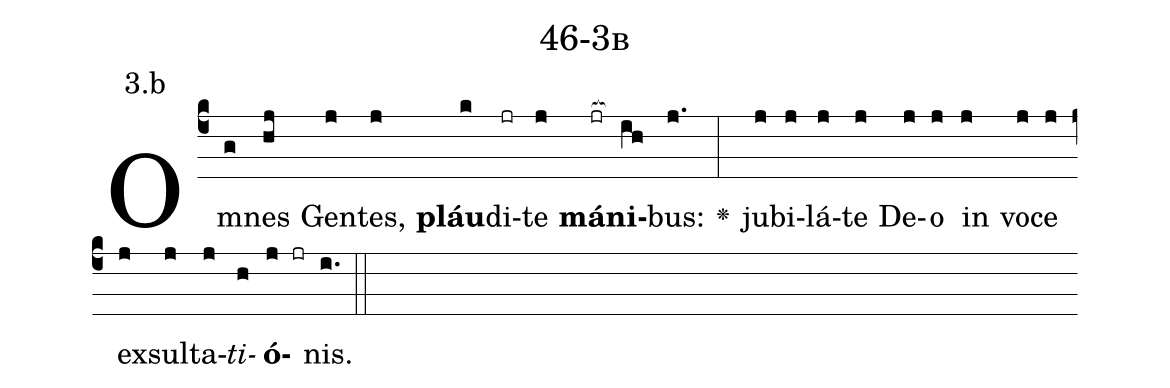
name: 46-3b;
annotation: 3.b;
%%
(c4)Om(g)nes(hj) Gen(j)tes,(j) <b>pláu</b>(k)di(jr)te(j) <b>má</b>(jr[ocb:1{])<b>ni</b>(ih[ocb:0}])bus:(j.) <v>\greheightstar</v>(:) ju(j)bi(j)lá(j)te(j) De(j)o(j) in(j) vo(j)ce(j) ex(j)sul(j)ta(j)<i>ti</i>(h)<b>ó</b>(j jr)nis.(i.) (::)


%E(j) u(j) o(j) u(h) a(j) e.(i.) (::)
